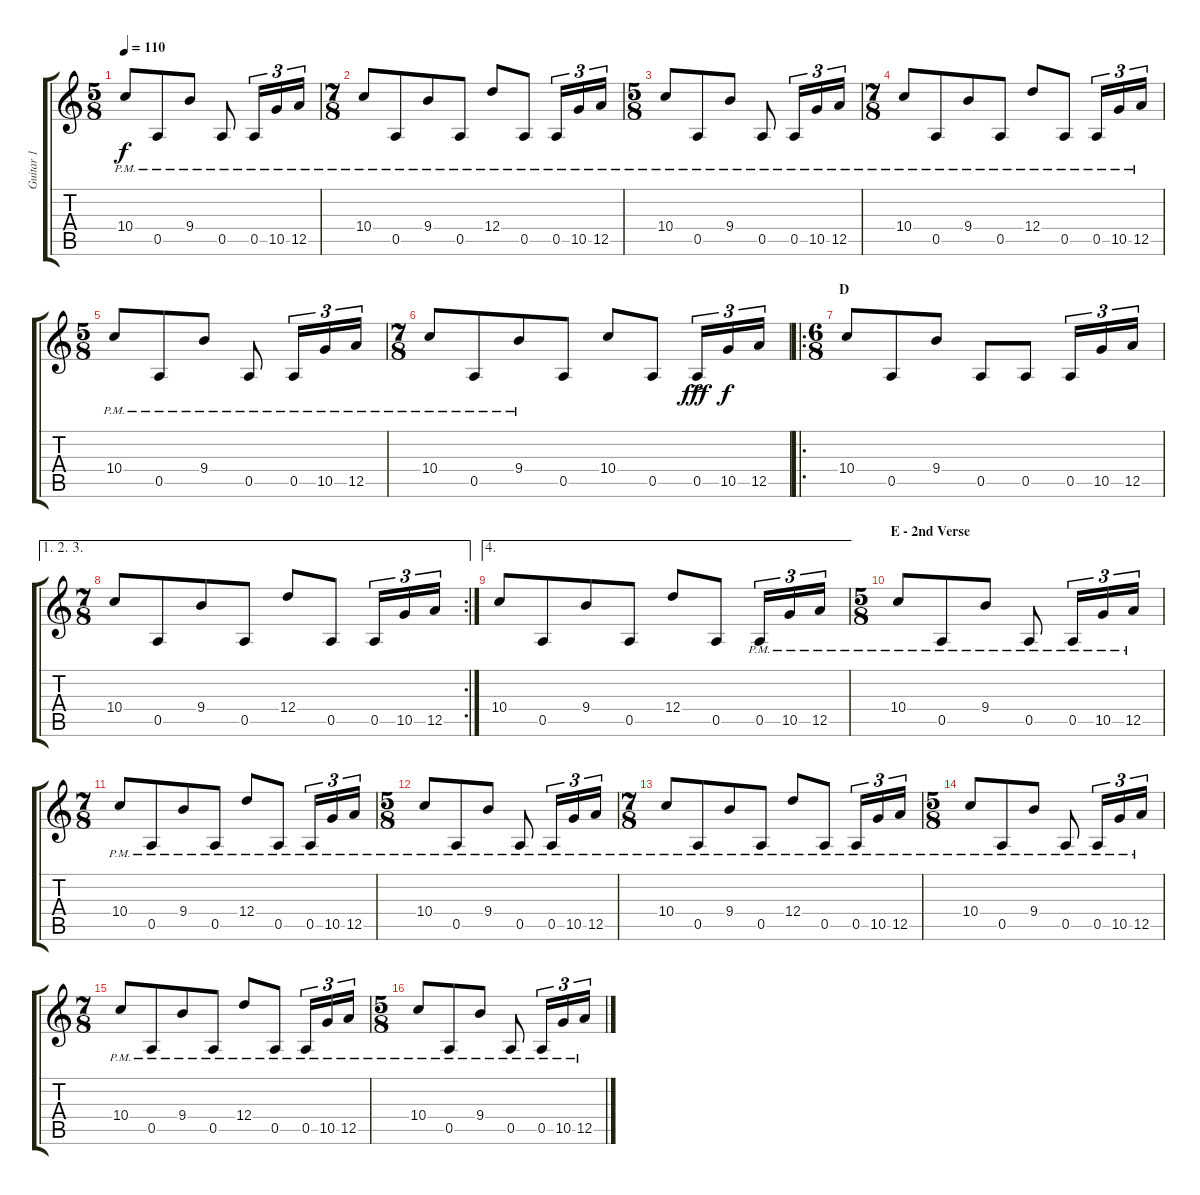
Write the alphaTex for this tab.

\track ("Guitar 1" "Guitar 1") {instrument overdrivenguitar}
\staff {score tabs}
\tuning (E4 B3 G3 D3 A2 D2) {hide}
\ts (5 8)
\tempo 110
\clef g2
\ks c
10.4{pm}.8{dy f} 0.5{pm}.8 9.4{pm}.8 0.5{pm}.8 0.5{pm}.16{tu (3 2)} 10.5{pm}.16{tu (3 2)} 12.5{pm}.16{tu (3 2)} |
\ts (7 8)
10.4{pm}.8 0.5{pm}.8 9.4{pm}.8 0.5{pm}.8 12.4{pm}.8 0.5{pm}.8 0.5{pm}.16{tu (3 2)} 10.5{pm}.16{tu (3 2)} 12.5{pm}.16{tu (3 2)} |
\ts (5 8)
10.4{pm}.8 0.5{pm}.8 9.4{pm}.8 0.5{pm}.8 0.5{pm}.16{tu (3 2)} 10.5{pm}.16{tu (3 2)} 12.5{pm}.16{tu (3 2)} |
\ts (7 8)
10.4{pm}.8 0.5{pm}.8 9.4{pm}.8 0.5{pm}.8 12.4{pm}.8 0.5{pm}.8 0.5{pm}.16{tu (3 2)} 10.5{pm}.16{tu (3 2)} 12.5{pm}.16{tu (3 2)} |
\ts (5 8)
10.4{pm}.8 0.5{pm}.8 9.4{pm}.8 0.5{pm}.8 0.5{pm}.16{tu (3 2)} 10.5{pm}.16{tu (3 2)} 12.5{pm}.16{tu (3 2)} |
\ts (7 8)
10.4{pm}.8 0.5{pm}.8 9.4{pm}.8 0.5.8 10.4.8 0.5.8 0.5{ac}.16{tu (3 2) dy fff} 10.5.16{tu (3 2) dy f} 12.5.16{tu (3 2)} |
\ro
\ts (6 8)
\section ("" "D")
10.4.8 0.5.8 9.4.8 0.5.8 0.5.8 0.5.16{tu (3 2)} 10.5.16{tu (3 2)} 12.5.16{tu (3 2)} |
\ae (1 2 3)
\rc 2
\ts (7 8)
10.4.8 0.5.8 9.4.8 0.5.8 12.4.8 0.5.8 0.5.16{tu (3 2)} 10.5.16{tu (3 2)} 12.5.16{tu (3 2)} |
\ae 4
10.4.8 0.5.8 9.4.8 0.5.8 12.4.8 0.5.8 0.5{pm}.16{tu (3 2)} 10.5{pm}.16{tu (3 2)} 12.5{pm}.16{tu (3 2)} |
\ts (5 8)
\section ("" "E - 2nd Verse")
10.4{pm}.8 0.5{pm}.8 9.4{pm}.8 0.5{pm}.8 0.5{pm}.16{tu (3 2)} 10.5{pm}.16{tu (3 2)} 12.5{pm}.16{tu (3 2)} |
\ts (7 8)
10.4{pm}.8 0.5{pm}.8 9.4{pm}.8 0.5{pm}.8 12.4{pm}.8 0.5{pm}.8 0.5{pm}.16{tu (3 2)} 10.5{pm}.16{tu (3 2)} 12.5{pm}.16{tu (3 2)} |
\ts (5 8)
10.4{pm}.8 0.5{pm}.8 9.4{pm}.8 0.5{pm}.8 0.5{pm}.16{tu (3 2)} 10.5{pm}.16{tu (3 2)} 12.5{pm}.16{tu (3 2)} |
\ts (7 8)
10.4{pm}.8 0.5{pm}.8 9.4{pm}.8 0.5{pm}.8 12.4{pm}.8 0.5{pm}.8 0.5{pm}.16{tu (3 2)} 10.5{pm}.16{tu (3 2)} 12.5{pm}.16{tu (3 2)} |
\ts (5 8)
10.4{pm}.8 0.5{pm}.8 9.4{pm}.8 0.5{pm}.8 0.5{pm}.16{tu (3 2)} 10.5{pm}.16{tu (3 2)} 12.5{pm}.16{tu (3 2)} |
\ts (7 8)
10.4{pm}.8 0.5{pm}.8 9.4{pm}.8 0.5{pm}.8 12.4{pm}.8 0.5{pm}.8 0.5{pm}.16{tu (3 2)} 10.5{pm}.16{tu (3 2)} 12.5{pm}.16{tu (3 2)} |
\ts (5 8)
10.4{pm}.8 0.5{pm}.8 9.4{pm}.8 0.5{pm}.8 0.5{pm}.16{tu (3 2)} 10.5{pm}.16{tu (3 2)} 12.5{pm}.16{tu (3 2)}
